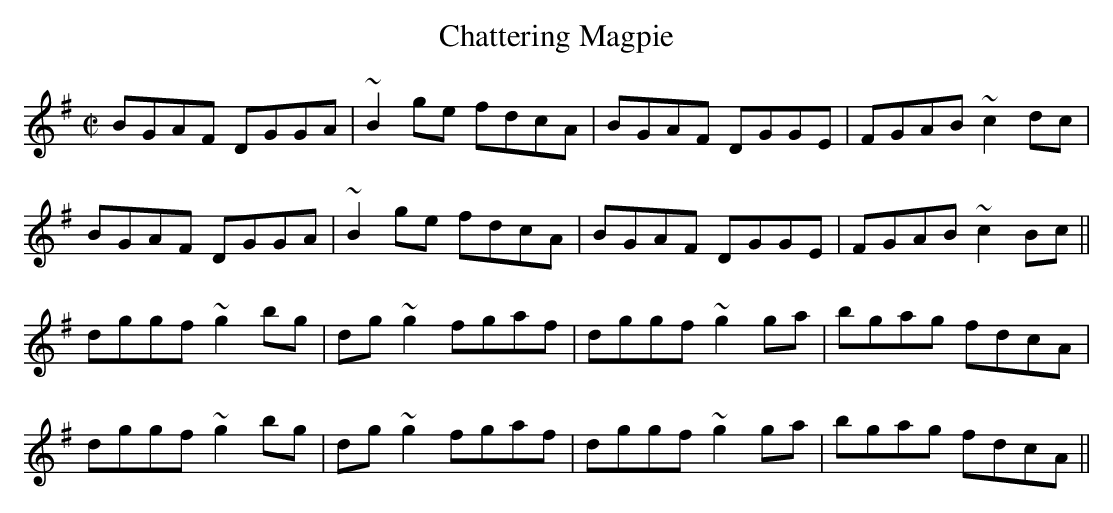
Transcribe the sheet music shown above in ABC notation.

X:1
T:Chattering Magpie
E:9
M:C|
K:G
BGAF DGGA|~B2 ge fdcA|BGAF DGGE|FGAB ~c2dc|
BGAF DGGA|~B2 ge fdcA|BGAF DGGE|FGAB ~c2Bc||
dggf ~g2bg|dg~g2fgaf|dggf ~g2 ga|bgag fdcA|
dggf ~g2 bg|dg~g2 fgaf|dggf ~g2 ga|bgag fdcA||**
